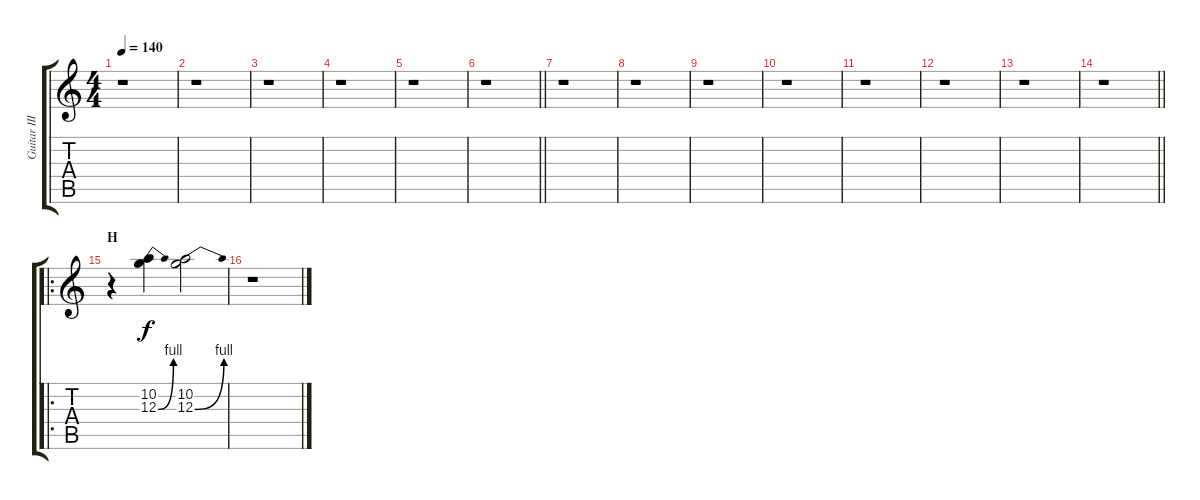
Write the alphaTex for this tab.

\track ("Guitar III" "Guitar III") {instrument distortionguitar}
\staff {score tabs}
\tuning (E4 B3 G3 D3 A2 E2) {hide}
\ts (4 4)
\tempo 140
\clef g2
\ks c
r.1{dy f} |
r.1 |
r.1 |
r.1 |
r.1 |
\barLineRight lightlight
r.1 |
r.1 |
r.1 |
r.1 |
r.1 |
r.1 |
r.1 |
r.1 |
\barLineRight lightlight
r.1 |
\ro
\section ("" "H")
r.4 (10.2 12.3{be (bend 0 0 60 4)}).4 (10.2 12.3{be (bend 0 0 60 4)}).2 |
r.1
